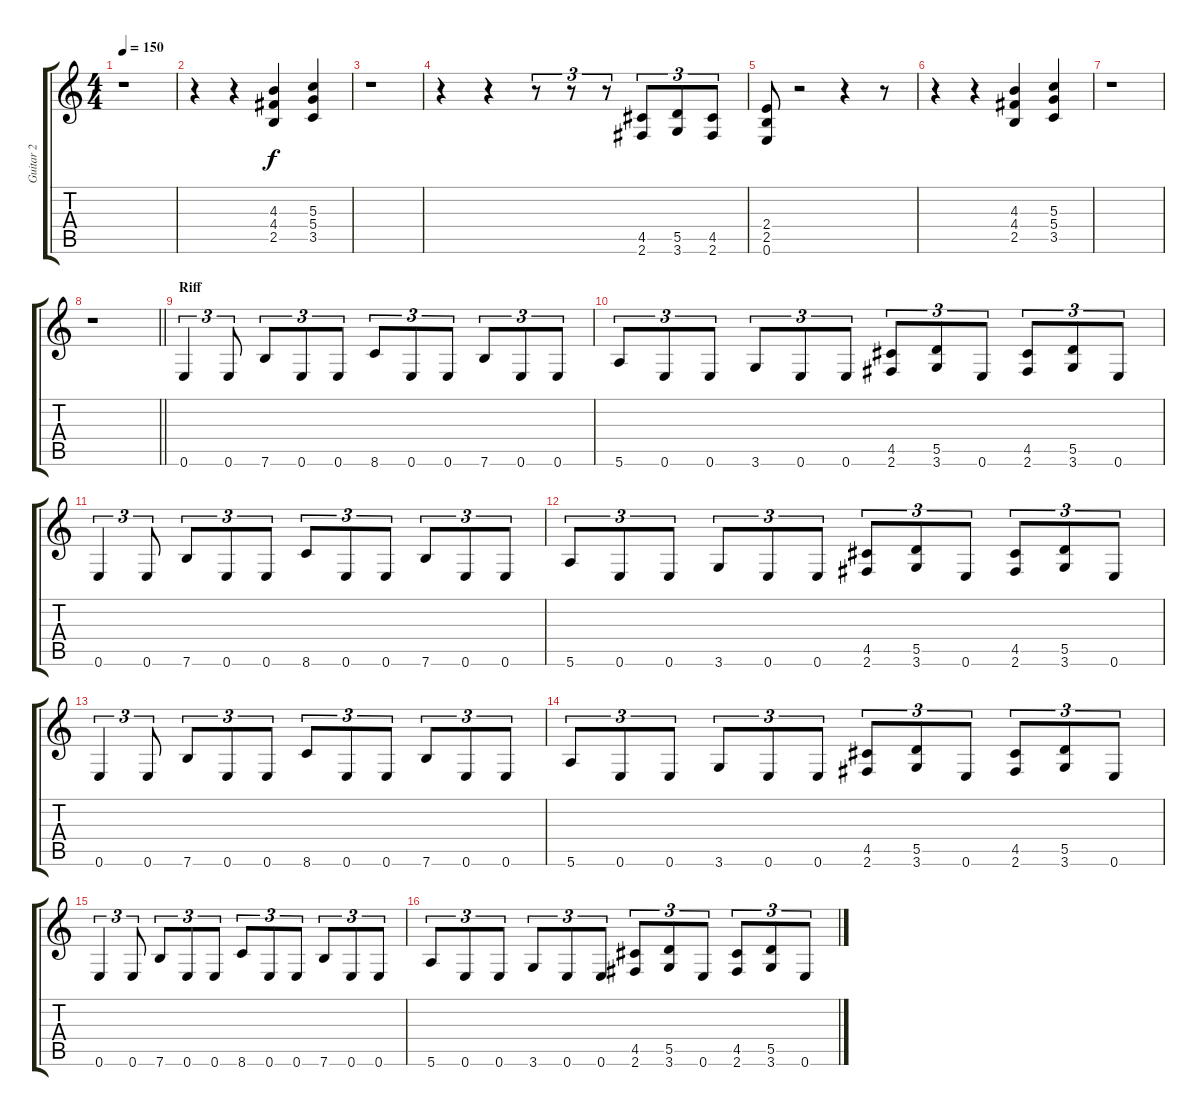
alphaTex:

\track ("Guitar 2" "Guitar 2") {instrument distortionguitar}
\staff {score tabs}
\tuning (E4 B3 G3 D3 A2 E2) {hide}
\ts (4 4)
\tempo 150
\clef g2
\ks c
r.1{dy f} |
r.4 r.4 (4.3 4.4 2.5).4 (5.3 5.4 3.5).4 |
r.1 |
r.4 r.4 r.8{tu (3 2)} r.8{tu (3 2)} r.8{tu (3 2)} (4.5 2.6).8{tu (3 2)} (5.5 3.6).8{tu (3 2)} (4.5 2.6).8{tu (3 2)} |
(2.4 2.5 0.6).8 r.2 r.4 r.8 |
r.4 r.4 (4.3 4.4 2.5).4 (5.3 5.4 3.5).4 |
r.1 |
\barLineRight lightlight
r.1 |
\section ("" "Riff")
0.6.4{tu (3 2)} 0.6.8{tu (3 2)} 7.6.8{tu (3 2)} 0.6.8{tu (3 2)} 0.6.8{tu (3 2)} 8.6.8{tu (3 2)} 0.6.8{tu (3 2)} 0.6.8{tu (3 2)} 7.6.8{tu (3 2)} 0.6.8{tu (3 2)} 0.6.8{tu (3 2)} |
5.6.8{tu (3 2)} 0.6.8{tu (3 2)} 0.6.8{tu (3 2)} 3.6.8{tu (3 2)} 0.6.8{tu (3 2)} 0.6.8{tu (3 2)} (4.5 2.6).8{tu (3 2)} (5.5 3.6).8{tu (3 2)} 0.6.8{tu (3 2)} (4.5 2.6).8{tu (3 2)} (5.5 3.6).8{tu (3 2)} 0.6.8{tu (3 2)} |
0.6.4{tu (3 2)} 0.6.8{tu (3 2)} 7.6.8{tu (3 2)} 0.6.8{tu (3 2)} 0.6.8{tu (3 2)} 8.6.8{tu (3 2)} 0.6.8{tu (3 2)} 0.6.8{tu (3 2)} 7.6.8{tu (3 2)} 0.6.8{tu (3 2)} 0.6.8{tu (3 2)} |
5.6.8{tu (3 2)} 0.6.8{tu (3 2)} 0.6.8{tu (3 2)} 3.6.8{tu (3 2)} 0.6.8{tu (3 2)} 0.6.8{tu (3 2)} (4.5 2.6).8{tu (3 2)} (5.5 3.6).8{tu (3 2)} 0.6.8{tu (3 2)} (4.5 2.6).8{tu (3 2)} (5.5 3.6).8{tu (3 2)} 0.6.8{tu (3 2)} |
0.6.4{tu (3 2)} 0.6.8{tu (3 2)} 7.6.8{tu (3 2)} 0.6.8{tu (3 2)} 0.6.8{tu (3 2)} 8.6.8{tu (3 2)} 0.6.8{tu (3 2)} 0.6.8{tu (3 2)} 7.6.8{tu (3 2)} 0.6.8{tu (3 2)} 0.6.8{tu (3 2)} |
5.6.8{tu (3 2)} 0.6.8{tu (3 2)} 0.6.8{tu (3 2)} 3.6.8{tu (3 2)} 0.6.8{tu (3 2)} 0.6.8{tu (3 2)} (4.5 2.6).8{tu (3 2)} (5.5 3.6).8{tu (3 2)} 0.6.8{tu (3 2)} (4.5 2.6).8{tu (3 2)} (5.5 3.6).8{tu (3 2)} 0.6.8{tu (3 2)} |
0.6.4{tu (3 2)} 0.6.8{tu (3 2)} 7.6.8{tu (3 2)} 0.6.8{tu (3 2)} 0.6.8{tu (3 2)} 8.6.8{tu (3 2)} 0.6.8{tu (3 2)} 0.6.8{tu (3 2)} 7.6.8{tu (3 2)} 0.6.8{tu (3 2)} 0.6.8{tu (3 2)} |
5.6.8{tu (3 2)} 0.6.8{tu (3 2)} 0.6.8{tu (3 2)} 3.6.8{tu (3 2)} 0.6.8{tu (3 2)} 0.6.8{tu (3 2)} (4.5 2.6).8{tu (3 2)} (5.5 3.6).8{tu (3 2)} 0.6.8{tu (3 2)} (4.5 2.6).8{tu (3 2)} (5.5 3.6).8{tu (3 2)} 0.6.8{tu (3 2)}
